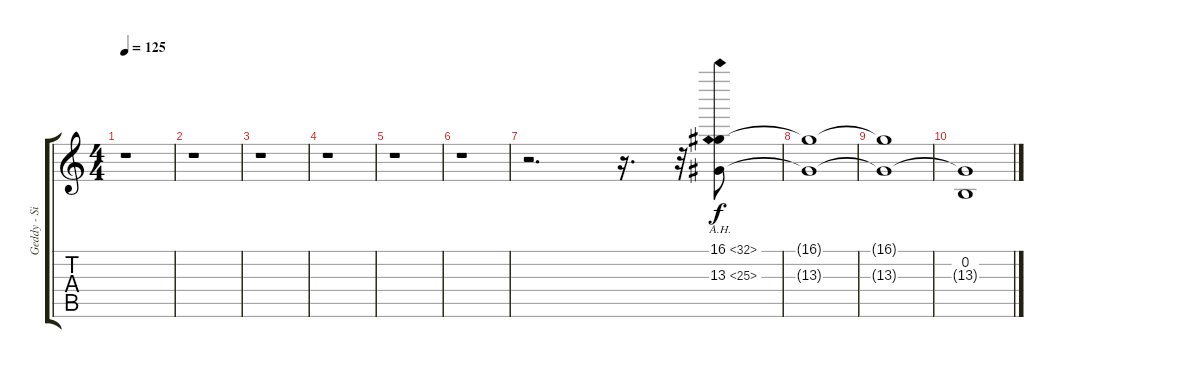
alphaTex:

\track ("Geddy - Sintetizador" "Geddy - Si") {instrument synthstrings1}
\staff {score tabs}
\tuning (E4 B3 G3 D3 A2 E2) {hide}
\ts (4 4)
\tempo 125
\clef g2
\ks c
r.1{dy f instrument synthstrings1} |
r.1 |
r.1 |
r.1 |
r.1 |
r.1 |
r.2{d} r.16{d} r.32 (16.1{ah 16} 13.3{ah 12}).8{volume 7} |
(16.1{t} 13.3{t}).1 |
(16.1{t} 13.3{t}).1 |
(0.2 13.3{t}).1
